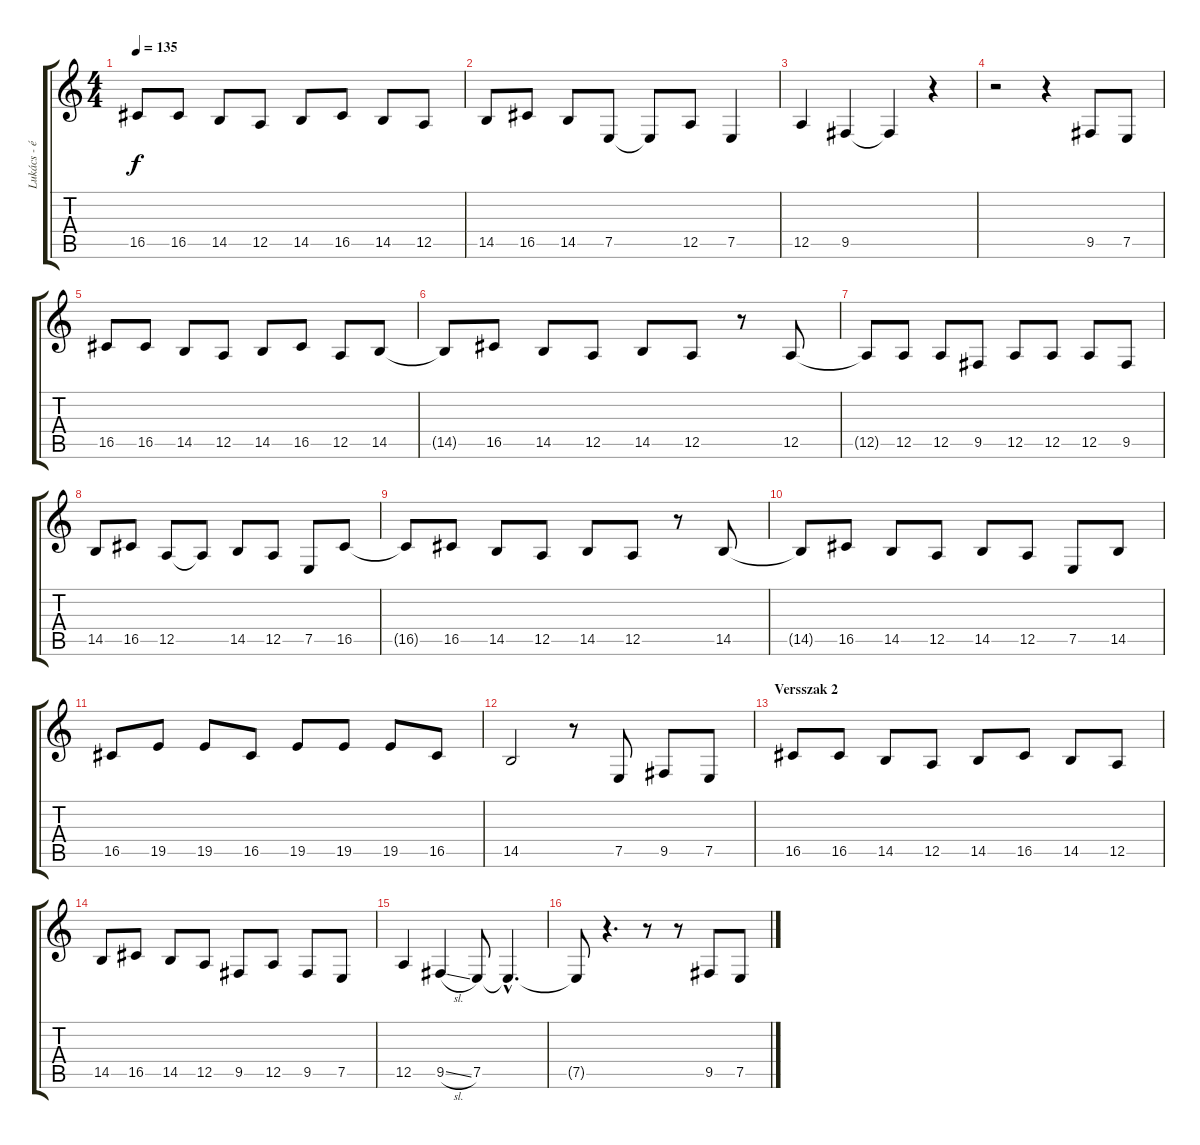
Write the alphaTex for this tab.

\track ("Lukács - ének" "Lukács - é") {instrument tenorsax}
\staff {score tabs}
\tuning (E4 B3 G3 D3 A2 E2) {hide}
\ts (4 4)
\tempo 135
\clef g2
\ks c
16.5.8{dy f} 16.5.8 14.5.8 12.5.8 14.5.8 16.5.8 14.5.8 12.5.8 |
14.5.8 16.5.8 14.5.8 7.5.8 7.5{t}.8 12.5.8 7.5.4 |
12.5.4 9.5.4 9.5{t}.4 r.4 |
r.2 r.4 9.5.8 7.5.8 |
16.5.8 16.5.8 14.5.8 12.5.8 14.5.8 16.5.8 12.5.8 14.5.8 |
14.5{t}.8 16.5.8 14.5.8 12.5.8 14.5.8 12.5.8 r.8 12.5.8 |
12.5{t}.8 12.5.8 12.5.8 9.5.8 12.5.8 12.5.8 12.5.8 9.5.8 |
14.5.8 16.5.8 12.5.8 12.5{t}.8 14.5.8 12.5.8 7.5.8 16.5.8 |
16.5{t}.8 16.5.8 14.5.8 12.5.8 14.5.8 12.5.8 r.8 14.5.8 |
14.5{t}.8 16.5.8 14.5.8 12.5.8 14.5.8 12.5.8 7.5.8 14.5.8 |
16.5.8 19.5.8 19.5.8 16.5.8 19.5.8 19.5.8 19.5.8 16.5.8 |
14.5.2 r.8 7.5.8 9.5.8 7.5.8 |
\section ("" "Versszak 2")
16.5.8 16.5.8 14.5.8 12.5.8 14.5.8 16.5.8 14.5.8 12.5.8 |
14.5.8 16.5.8 14.5.8 12.5.8 9.5.8 12.5.8 9.5.8 7.5.8 |
12.5.4 9.5{sl}.4 7.5.8 7.5{hac t}.4{d} |
7.5{t}.8 r.4{d} r.8 r.8 9.5.8 7.5.8
